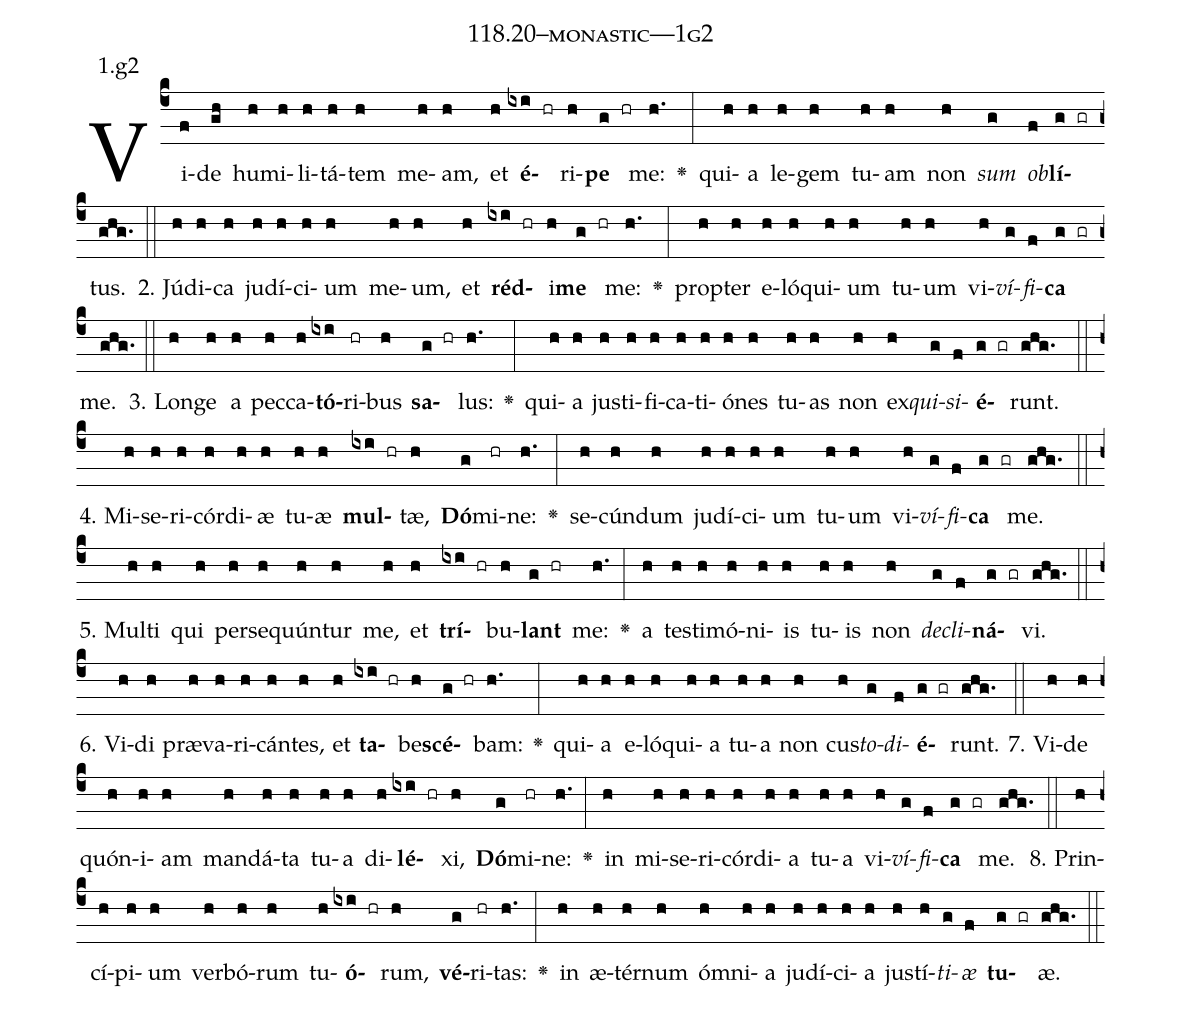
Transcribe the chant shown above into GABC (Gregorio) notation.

name: 118.20--monastic---1g2;
annotation: 1.g2;
%%
(c4)Vi(f)de(gh) hu(h)mi(h)li(h)tá(h)tem(h) me(h)am,(h) et(h) <b>é</b>(ixi hr)ri(h)<b>pe</b>(g hr) me:(h.) <v>\greheightstar</v>(:) qui(h)a(h) le(h)gem(h) tu(h)am(h) non(h) <i>sum</i>(g) <i>ob</i>(f)<b>lí</b>(g gr)tus.(ghg.) (::)
2. Jú(h)di(h)ca(h) ju(h)dí(h)ci(h)um(h) me(h)um,(h) et(h) <b>réd</b>(ixi hr)i(h)<b>me</b>(g hr) me:(h.) <v>\greheightstar</v>(:) prop(h)ter(h) e(h)ló(h)qui(h)um(h) tu(h)um(h) vi(h)<i>ví</i>(g)<i>fi</i>(f)<b>ca</b>(g gr) me.(ghg.) (::)
3. Lon(h)ge(h) a(h) pec(h)ca(h)<b>tó</b>(ixi)ri(hr)bus(h) <b>sa</b>(g hr)lus:(h.) <v>\greheightstar</v>(:) qui(h)a(h) jus(h)ti(h)fi(h)ca(h)ti(h)ó(h)nes(h) tu(h)as(h) non(h) ex(h)<i>qui</i>(g)<i>si</i>(f)<b>é</b>(g gr)runt.(ghg.) (::)
4. Mi(h)se(h)ri(h)cór(h)di(h)æ(h) tu(h)æ(h) <b>mul</b>(ixi hr)tæ,(h) <b>Dó</b>(g)mi(hr)ne:(h.) <v>\greheightstar</v>(:) se(h)cún(h)dum(h) ju(h)dí(h)ci(h)um(h) tu(h)um(h) vi(h)<i>ví</i>(g)<i>fi</i>(f)<b>ca</b>(g gr) me.(ghg.) (::)
5. Mul(h)ti(h) qui(h) per(h)se(h)quún(h)tur(h) me,(h) et(h) <b>trí</b>(ixi hr)bu(h)<b>lant</b>(g hr) me:(h.) <v>\greheightstar</v>(:) a(h) tes(h)ti(h)mó(h)ni(h)is(h) tu(h)is(h) non(h) <i>de</i>(g)<i>cli</i>(f)<b>ná</b>(g gr)vi.(ghg.) (::)
6. Vi(h)di(h) præ(h)va(h)ri(h)cán(h)tes,(h) et(h) <b>ta</b>(ixi hr)be(h)<b>scé</b>(g hr)bam:(h.) <v>\greheightstar</v>(:) qui(h)a(h) e(h)ló(h)qui(h)a(h) tu(h)a(h) non(h) cus(h)<i>to</i>(g)<i>di</i>(f)<b>é</b>(g gr)runt.(ghg.) (::)
7. Vi(h)de(h) quón(h)i(h)am(h) man(h)dá(h)ta(h) tu(h)a(h) di(h)<b>lé</b>(ixi hr)xi,(h) <b>Dó</b>(g)mi(hr)ne:(h.) <v>\greheightstar</v>(:) in(h) mi(h)se(h)ri(h)cór(h)di(h)a(h) tu(h)a(h) vi(h)<i>ví</i>(g)<i>fi</i>(f)<b>ca</b>(g gr) me.(ghg.) (::)
8. Prin(h)cí(h)pi(h)um(h) ver(h)bó(h)rum(h) tu(h)<b>ó</b>(ixi hr)rum,(h) <b>vé</b>(g)ri(hr)tas:(h.) <v>\greheightstar</v>(:) in(h) æ(h)tér(h)num(h) óm(h)ni(h)a(h) ju(h)dí(h)ci(h)a(h) jus(h)tí(h)<i>ti</i>(g)<i>æ</i>(f) <b>tu</b>(g gr)æ.(ghg.) (::)
